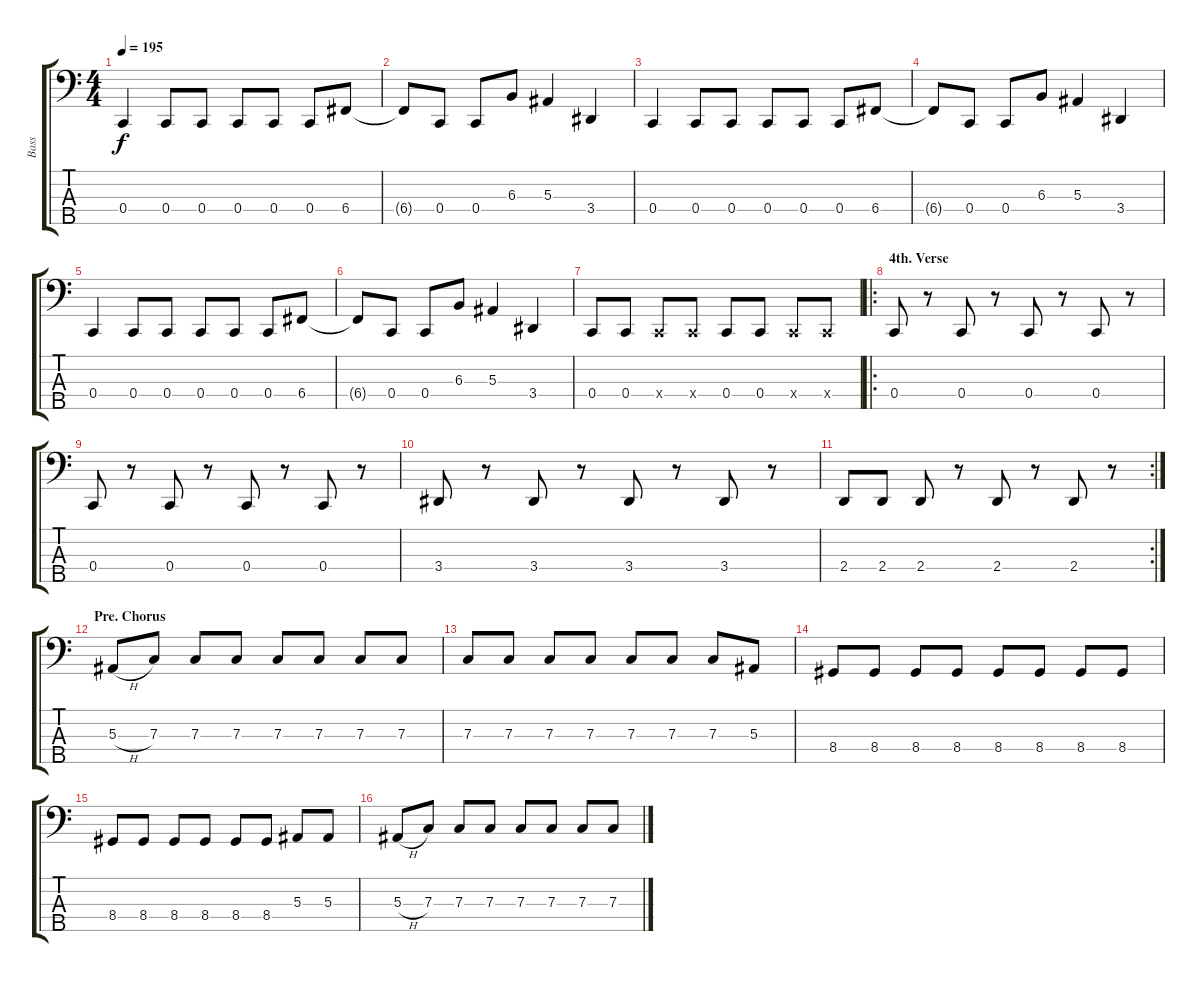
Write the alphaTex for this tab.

\track ("Bass" "Bass") {instrument electricbasspick}
\staff {score tabs}
\tuning (Eb2 Bb1 F1 C1 G0) {hide}
\ts (4 4)
\tempo 195
\clef f4
\ks c
0.4.4{dy f} 0.4.8 0.4.8 0.4.8 0.4.8 0.4.8 6.4.8 |
6.4{t}.8 0.4.8 0.4.8 6.3.8 5.3.4 3.4.4 |
0.4.4 0.4.8 0.4.8 0.4.8 0.4.8 0.4.8 6.4.8 |
6.4{t}.8 0.4.8 0.4.8 6.3.8 5.3.4 3.4.4 |
0.4.4 0.4.8 0.4.8 0.4.8 0.4.8 0.4.8 6.4.8 |
6.4{t}.8 0.4.8 0.4.8 6.3.8 5.3.4 3.4.4 |
0.4.8 0.4.8 0.4{x}.8 0.4{x}.8 0.4.8 0.4.8 0.4{x}.8 0.4{x}.8 |
\ro
\section ("" "4th. Verse")
0.4.8 r.8 0.4.8 r.8 0.4.8 r.8 0.4.8 r.8 |
0.4.8 r.8 0.4.8 r.8 0.4.8 r.8 0.4.8 r.8 |
3.4.8 r.8 3.4.8 r.8 3.4.8 r.8 3.4.8 r.8 |
\rc 2
2.4.8 2.4.8 2.4.8 r.8 2.4.8 r.8 2.4.8 r.8 |
\section ("" "Pre. Chorus")
5.3{h}.8 7.3.8 7.3.8 7.3.8 7.3.8 7.3.8 7.3.8 7.3.8 |
7.3.8 7.3.8 7.3.8 7.3.8 7.3.8 7.3.8 7.3.8 5.3.8 |
8.4.8 8.4.8 8.4.8 8.4.8 8.4.8 8.4.8 8.4.8 8.4.8 |
8.4.8 8.4.8 8.4.8 8.4.8 8.4.8 8.4.8 5.3.8 5.3.8 |
5.3{h}.8 7.3.8 7.3.8 7.3.8 7.3.8 7.3.8 7.3.8 7.3.8
